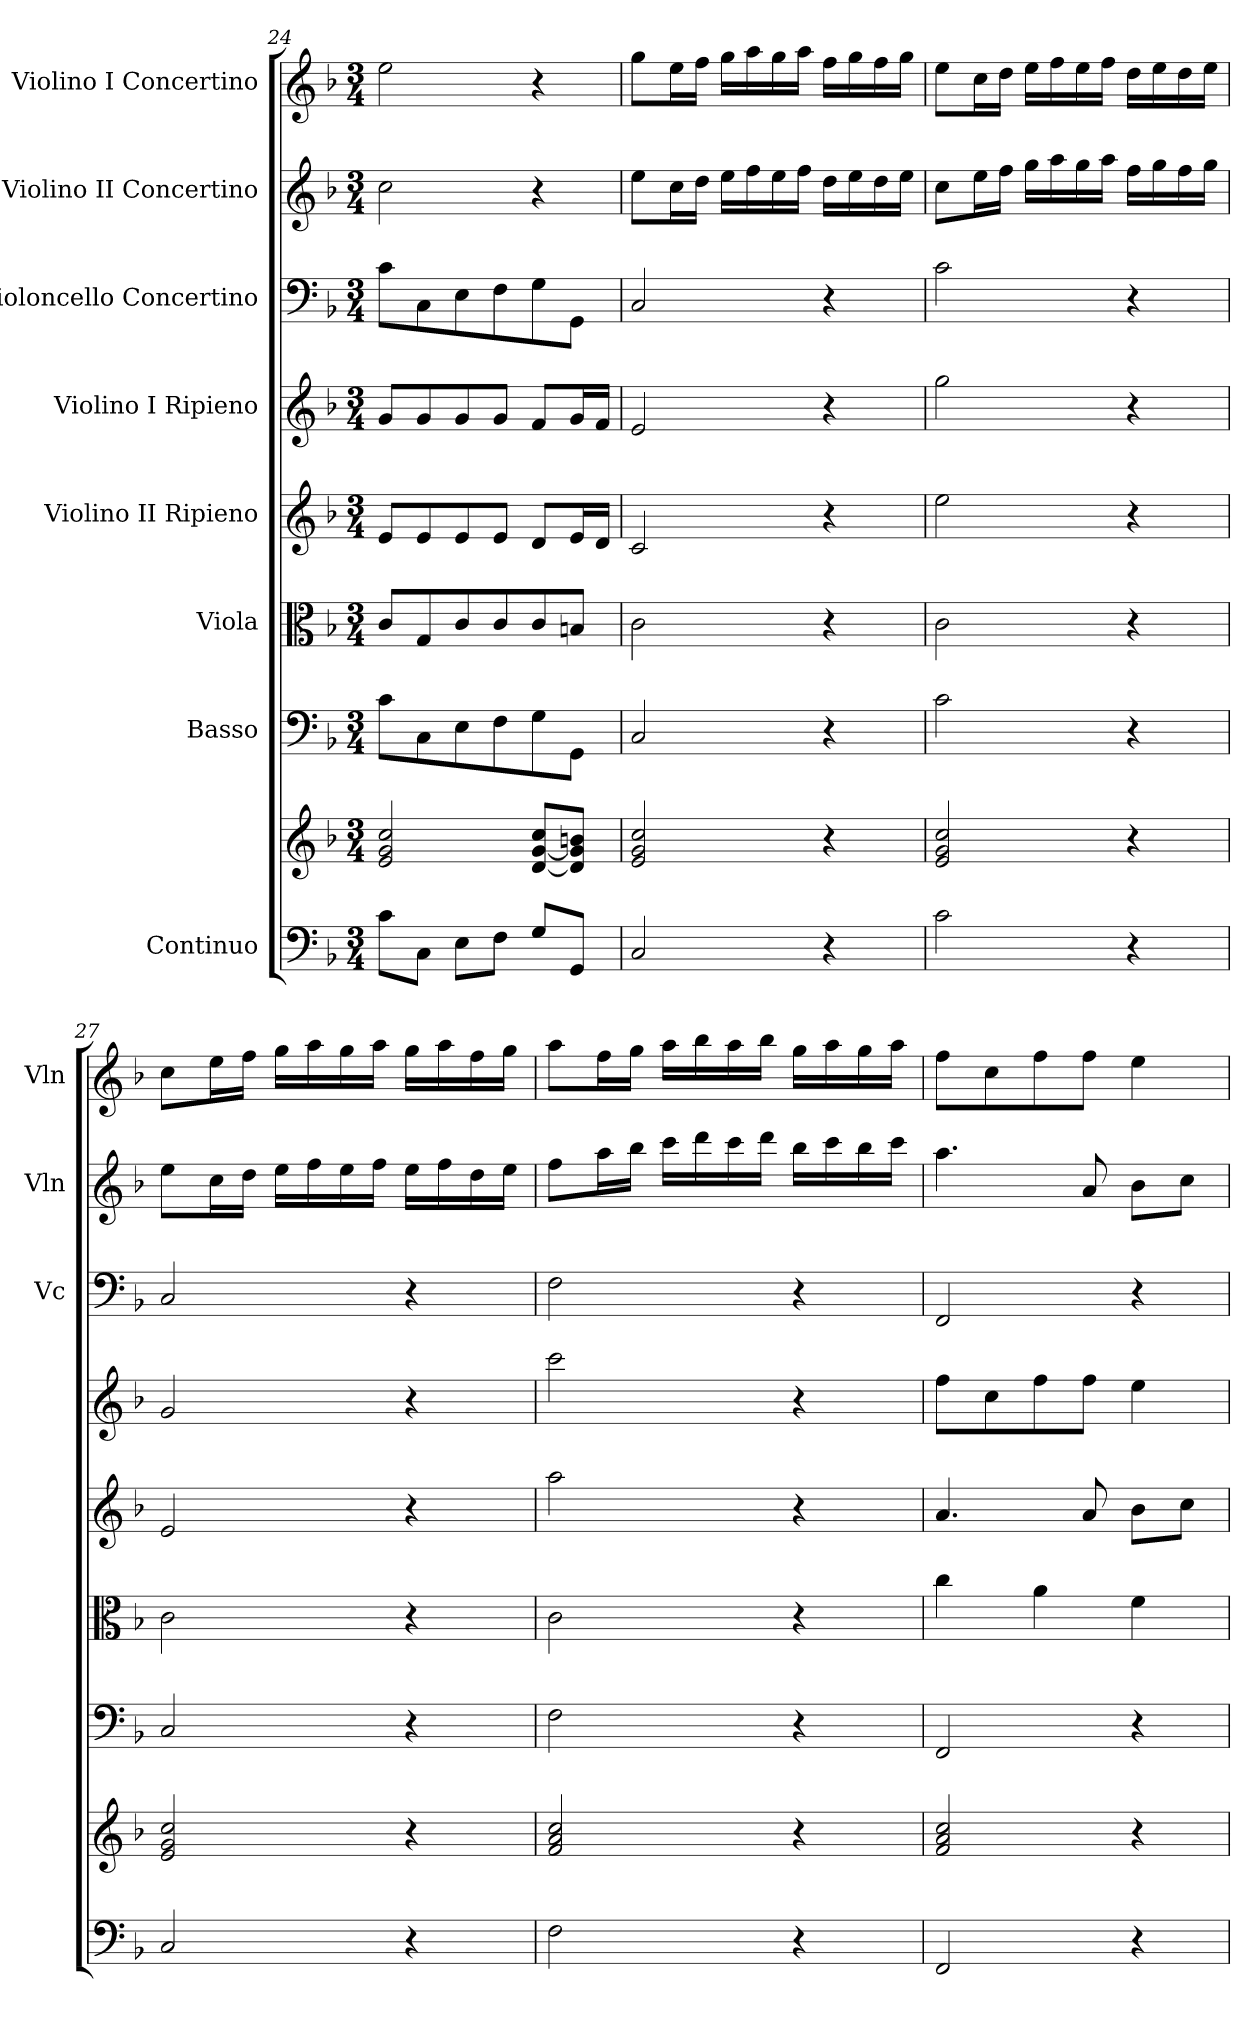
**kern	**kern	**kern	**kern	**kern	**kern	**kern	**kern	**kern
*part8	*part8	*part7	*part6	*part5	*part4	*part3	*part2	*part1
*staff9	*staff8	*staff7	*staff6	*staff5	*staff4	*staff3	*staff2	*staff1
*I"Continuo	*	*I"Basso	*I"Viola	*I"Violino II Ripieno	*I"Violino I Ripieno	*I"Violoncello Concertino	*I"Violino II Concertino	*I"Violino I Concertino
*	*	*	*	*	*	*I'Vc	*I'Vln	*I'Vln
*clefF4	*clefG2	*clefF4	*clefC3	*clefG2	*clefG2	*clefF4	*clefG2	*clefG2
*k[b-]	*k[b-]	*k[b-]	*k[b-]	*k[b-]	*k[b-]	*k[b-]	*k[b-]	*k[b-]
*M3/4	*M3/4	*M3/4	*M3/4	*M3/4	*M3/4	*M3/4	*M3/4	*M3/4
=24	=24	=24	=24	=24	=24	=24	=24	=24
8c\L	2e/ 2g/ 2cc/	8c\L	8c/L	8e/L	8g/L	8c\L	2cc\	2ee\
8C\J	.	8C\	8G/	8e/	8g/	8C\	.	.
8E\L	.	8E\	8c/	8e/	8g/	8E\	.	.
8F\J	.	8F\	8c/	8e/J	8g/J	8F\	.	.
8G/L	[8d/ [8g/ 8cc/L	8G\	8c/	8d/L	8f/L	8G\	4r	4r
8GG/J	8d]/ 8g]/ 8bn/J	8GG\J	8Bn/J	16e/L	16g/L	8GG\J	.	.
.	.	.	.	16d/JJ	16f/JJ	.	.	.
!!LO:LB:g=z
=25	=25	=25	=25	=25	=25	=25	=25	=25
2C/	2e/ 2g/ 2cc/	2C/	2c\	2c/	2e/	2C/	8ee\L	8gg\L
.	.	.	.	.	.	.	16cc\L	16ee\L
.	.	.	.	.	.	.	16dd\JJ	16ff\JJ
.	.	.	.	.	.	.	16ee\LL	16gg\LL
.	.	.	.	.	.	.	16ff\	16aa\
.	.	.	.	.	.	.	16ee\	16gg\
.	.	.	.	.	.	.	16ff\JJ	16aa\JJ
4r	4r	4r	4r	4r	4r	4r	16dd\LL	16ff\LL
.	.	.	.	.	.	.	16ee\	16gg\
.	.	.	.	.	.	.	16dd\	16ff\
.	.	.	.	.	.	.	16ee\JJ	16gg\JJ
=26	=26	=26	=26	=26	=26	=26	=26	=26
2c\	2e/ 2g/ 2cc/	2c\	2c\	2ee\	2gg\	2c\	8cc\L	8ee\L
.	.	.	.	.	.	.	16ee\L	16cc\L
.	.	.	.	.	.	.	16ff\JJ	16dd\JJ
.	.	.	.	.	.	.	16gg\LL	16ee\LL
.	.	.	.	.	.	.	16aa\	16ff\
.	.	.	.	.	.	.	16gg\	16ee\
.	.	.	.	.	.	.	16aa\JJ	16ff\JJ
4r	4r	4r	4r	4r	4r	4r	16ff\LL	16dd\LL
.	.	.	.	.	.	.	16gg\	16ee\
.	.	.	.	.	.	.	16ff\	16dd\
.	.	.	.	.	.	.	16gg\JJ	16ee\JJ
=27	=27	=27	=27	=27	=27	=27	=27	=27
2C/	2e/ 2g/ 2cc/	2C/	2c\	2e/	2g/	2C/	8ee\L	8cc\L
.	.	.	.	.	.	.	16cc\L	16ee\L
.	.	.	.	.	.	.	16dd\JJ	16ff\JJ
.	.	.	.	.	.	.	16ee\LL	16gg\LL
.	.	.	.	.	.	.	16ff\	16aa\
.	.	.	.	.	.	.	16ee\	16gg\
.	.	.	.	.	.	.	16ff\JJ	16aa\JJ
4r	4r	4r	4r	4r	4r	4r	16ee\LL	16gg\LL
.	.	.	.	.	.	.	16ff\	16aa\
.	.	.	.	.	.	.	16dd\	16ff\
.	.	.	.	.	.	.	16ee\JJ	16gg\JJ
=28	=28	=28	=28	=28	=28	=28	=28	=28
2F\	2f/ 2a/ 2cc/	2F\	2c\	2aa\	2ccc\	2F\	8ff\L	8aa\L
.	.	.	.	.	.	.	16aa\L	16ff\L
.	.	.	.	.	.	.	16bb-\JJ	16gg\JJ
.	.	.	.	.	.	.	16ccc\LL	16aa\LL
.	.	.	.	.	.	.	16ddd\	16bb-\
.	.	.	.	.	.	.	16ccc\	16aa\
.	.	.	.	.	.	.	16ddd\JJ	16bb-\JJ
4r	4r	4r	4r	4r	4r	4r	16bb-\LL	16gg\LL
.	.	.	.	.	.	.	16ccc\	16aa\
.	.	.	.	.	.	.	16bb-\	16gg\
.	.	.	.	.	.	.	16ccc\JJ	16aa\JJ
=29	=29	=29	=29	=29	=29	=29	=29	=29
2FF/	2f/ 2a/ 2cc/	2FF/	4cc\	4.a/	8ff\L	2FF/	4.aa\	8ff\L
.	.	.	.	.	8cc\	.	.	8cc\
.	.	.	4a\	.	8ff\	.	.	8ff\
.	.	.	.	8a/	8ff\J	.	8a/	8ff\J
4r	4r	4r	4f\	8b-\L	4ee\	4r	8b-\L	4ee\
.	.	.	.	8cc\J	.	.	8cc\J	.
=	=	=	=	=	=	=	=	=
*-	*-	*-	*-	*-	*-	*-	*-	*-
